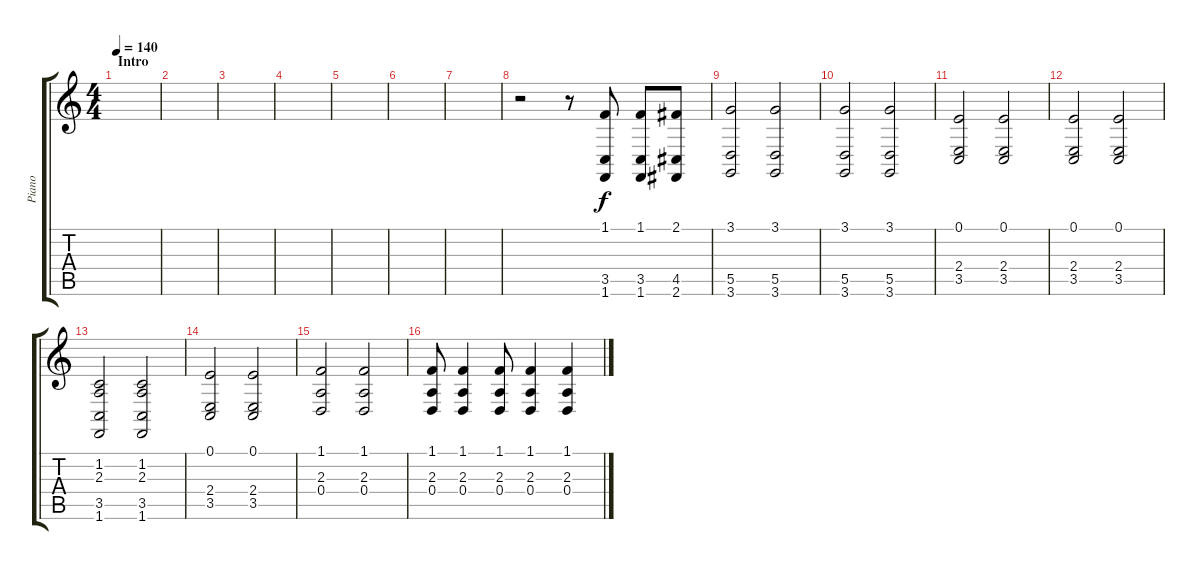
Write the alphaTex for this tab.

\track ("Piano" "Piano") {instrument acousticgrandpiano}
\staff {score tabs}
\tuning (E4 B3 G3 D3 A2 E2) {hide}
\ts (4 4)
\section ("" "Intro")
\tempo 140
\clef g2
\ks c
|
|
|
|
|
|
|
r.2 r.8 (1.1 3.5 1.6).8 (1.1 3.5 1.6).8 (2.1 4.5 2.6).8 |
(3.1 5.5 3.6).2{dy f} (3.1 5.5 3.6).2 |
(3.1 5.5 3.6).2 (3.1 5.5 3.6).2 |
(0.1 2.4 3.5).2 (0.1 2.4 3.5).2 |
(0.1 2.4 3.5).2 (0.1 2.4 3.5).2 |
(1.2 2.3 3.5 1.6).2 (1.2 2.3 3.5 1.6).2 |
(0.1 2.4 3.5).2 (0.1 2.4 3.5).2 |
(1.1 2.3 0.4).2 (1.1 2.3 0.4).2 |
(1.1 2.3 0.4).8 (1.1 2.3 0.4).4 (1.1 2.3 0.4).8 (1.1 2.3 0.4).4 (1.1 2.3 0.4).4
